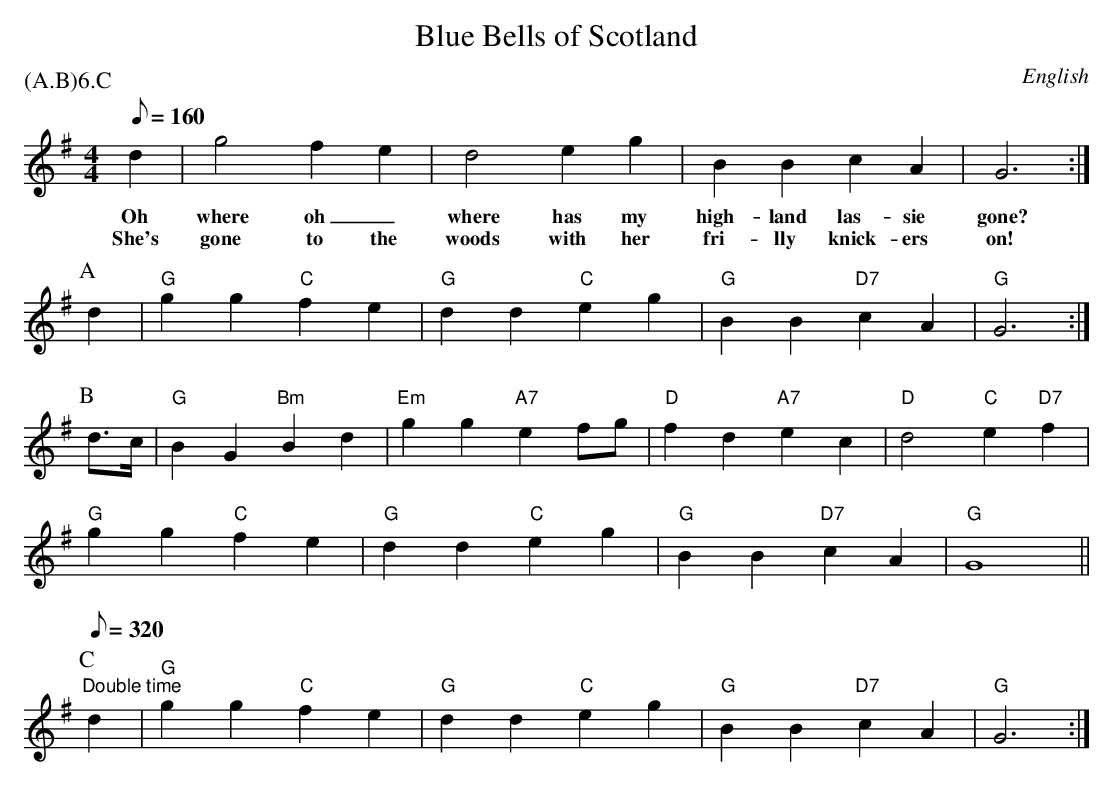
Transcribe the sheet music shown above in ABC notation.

X:1
T:Blue Bells of Scotland
M:4/4
L:1/8
O:English
P:(A.B)6.C
K:G
Q: 160
d2 | g4    f2  e2   | d4    e2  g2  | B2   B2   c2  A2  | G6 :|
w: Oh   where oh_     where has my   high-land las-sie   gone?
w: She's gone to the  woods with her fri-lly  knick-ers  on!
P:A
d2 | "G" g2 g2 "C" f2  e2 | "G" d2 d2 "C" e2 g2 |\
     "G" B2  B2 "D7" c2 A2 | "G" G6 :|
P:B
d>c |\
"G" B2 G2  "Bm" B2 d2 | "Em" g2 g2 "A7" e2 fg  |\
"D" f2 d2 "A7" e2 c2 | "D" d4 "C" e2 "D7" f2 |
"G" g2 g2 "C" f2 e2 | "G" d2 d2 "C"e2 g2 | "G" B2 B2 "D7" c2 A2  | "G" G8 ||
P:C
Q:320
"^Double time" d2 | "G" g2 g2 "C" f2  e2 | "G" d2 d2 "C" e2 g2  |\
     "G" B2  B2 "D7" c2 A2 | "G" G6 :|
